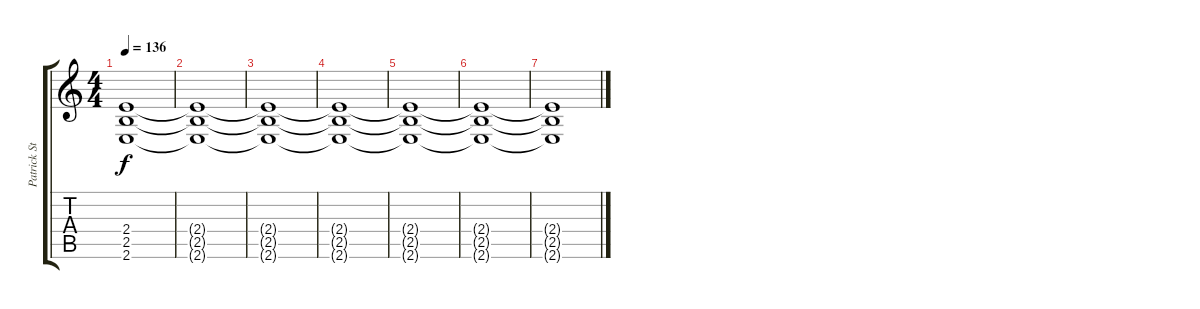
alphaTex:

\track ("Patrick Stumph (Rythmn Guitar)" "Patrick St") {instrument overdrivenguitar}
\staff {score tabs}
\tuning (E4 B3 G3 D3 A2 D2) {hide}
\ts (4 4)
\tempo 136
\clef g2
\ks c
(2.4{t} 2.5{t} 2.6{t}).1{dy f} |
(2.4{t} 2.5{t} 2.6{t}).1 |
(2.4{t} 2.5{t} 2.6{t}).1 |
(2.4{t} 2.5{t} 2.6{t}).1 |
(2.4{t} 2.5{t} 2.6{t}).1 |
(2.4{t} 2.5{t} 2.6{t}).1 |
(2.4{t} 2.5{t} 2.6{t}).1
